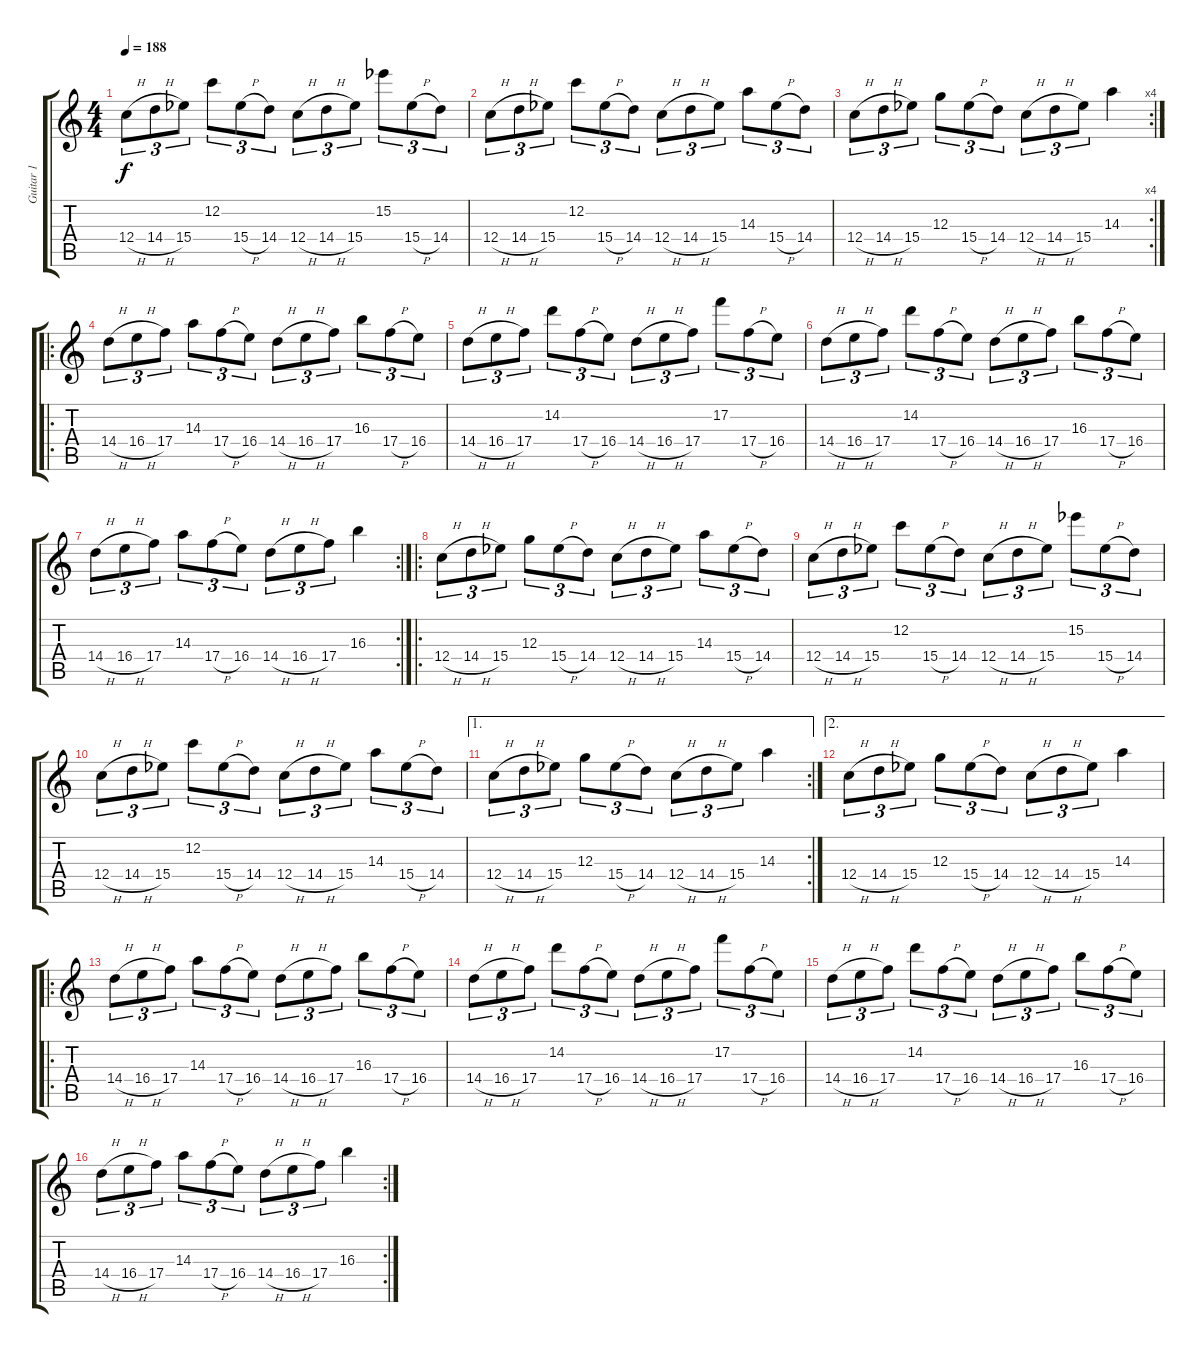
\track ("Guitar 1" "Guitar 1") {instrument overdrivenguitar}
\staff {score tabs}
\tuning (E4 C4 G3 C3 G2 C2) {hide}
\ts (4 4)
\tempo 188
\clef g2
\ks c
12.4{h}.8{tu (3 2) dy f} 14.4{h}.8{tu (3 2)} 15.4{acc b}.8{tu (3 2)} 12.2.8{tu (3 2)} 15.4{h acc b}.8{tu (3 2)} 14.4.8{tu (3 2)} 12.4{h}.8{tu (3 2)} 14.4{h}.8{tu (3 2)} 15.4{acc b}.8{tu (3 2)} 15.2{acc b}.8{tu (3 2)} 15.4{h acc b}.8{tu (3 2)} 14.4.8{tu (3 2)} |
12.4{h}.8{tu (3 2)} 14.4{h}.8{tu (3 2)} 15.4{acc b}.8{tu (3 2)} 12.2.8{tu (3 2)} 15.4{h acc b}.8{tu (3 2)} 14.4.8{tu (3 2)} 12.4{h}.8{tu (3 2)} 14.4{h}.8{tu (3 2)} 15.4{acc b}.8{tu (3 2)} 14.3.8{tu (3 2)} 15.4{h acc b}.8{tu (3 2)} 14.4.8{tu (3 2)} |
\rc 4
12.4{h}.8{tu (3 2)} 14.4{h}.8{tu (3 2)} 15.4{acc b}.8{tu (3 2)} 12.3.8{tu (3 2)} 15.4{h acc b}.8{tu (3 2)} 14.4.8{tu (3 2)} 12.4{h}.8{tu (3 2)} 14.4{h}.8{tu (3 2)} 15.4{acc b}.8{tu (3 2)} 14.3.4 |
\ro
14.4{h}.8{tu (3 2)} 16.4{h}.8{tu (3 2)} 17.4.8{tu (3 2)} 14.3.8{tu (3 2)} 17.4{h}.8{tu (3 2)} 16.4.8{tu (3 2)} 14.4{h}.8{tu (3 2)} 16.4{h}.8{tu (3 2)} 17.4.8{tu (3 2)} 16.3.8{tu (3 2)} 17.4{h}.8{tu (3 2)} 16.4.8{tu (3 2)} |
14.4{h}.8{tu (3 2)} 16.4{h}.8{tu (3 2)} 17.4.8{tu (3 2)} 14.2.8{tu (3 2)} 17.4{h}.8{tu (3 2)} 16.4.8{tu (3 2)} 14.4{h}.8{tu (3 2)} 16.4{h}.8{tu (3 2)} 17.4.8{tu (3 2)} 17.2.8{tu (3 2)} 17.4{h}.8{tu (3 2)} 16.4.8{tu (3 2)} |
14.4{h}.8{tu (3 2)} 16.4{h}.8{tu (3 2)} 17.4.8{tu (3 2)} 14.2.8{tu (3 2)} 17.4{h}.8{tu (3 2)} 16.4.8{tu (3 2)} 14.4{h}.8{tu (3 2)} 16.4{h}.8{tu (3 2)} 17.4.8{tu (3 2)} 16.3.8{tu (3 2)} 17.4{h}.8{tu (3 2)} 16.4.8{tu (3 2)} |
\rc 2
14.4{h}.8{tu (3 2)} 16.4{h}.8{tu (3 2)} 17.4.8{tu (3 2)} 14.3.8{tu (3 2)} 17.4{h}.8{tu (3 2)} 16.4.8{tu (3 2)} 14.4{h}.8{tu (3 2)} 16.4{h}.8{tu (3 2)} 17.4.8{tu (3 2)} 16.3.4 |
\ro
12.4{h}.8{tu (3 2)} 14.4{h}.8{tu (3 2)} 15.4{acc b}.8{tu (3 2)} 12.3.8{tu (3 2)} 15.4{h acc b}.8{tu (3 2)} 14.4.8{tu (3 2)} 12.4{h}.8{tu (3 2)} 14.4{h}.8{tu (3 2)} 15.4{acc b}.8{tu (3 2)} 14.3.8{tu (3 2)} 15.4{h acc b}.8{tu (3 2)} 14.4.8{tu (3 2)} |
12.4{h}.8{tu (3 2)} 14.4{h}.8{tu (3 2)} 15.4{acc b}.8{tu (3 2)} 12.2.8{tu (3 2)} 15.4{h acc b}.8{tu (3 2)} 14.4.8{tu (3 2)} 12.4{h}.8{tu (3 2)} 14.4{h}.8{tu (3 2)} 15.4{acc b}.8{tu (3 2)} 15.2{acc b}.8{tu (3 2)} 15.4{h acc b}.8{tu (3 2)} 14.4.8{tu (3 2)} |
12.4{h}.8{tu (3 2)} 14.4{h}.8{tu (3 2)} 15.4{acc b}.8{tu (3 2)} 12.2.8{tu (3 2)} 15.4{h acc b}.8{tu (3 2)} 14.4.8{tu (3 2)} 12.4{h}.8{tu (3 2)} 14.4{h}.8{tu (3 2)} 15.4{acc b}.8{tu (3 2)} 14.3.8{tu (3 2)} 15.4{h acc b}.8{tu (3 2)} 14.4.8{tu (3 2)} |
\ae 1
\rc 2
12.4{h}.8{tu (3 2)} 14.4{h}.8{tu (3 2)} 15.4{acc b}.8{tu (3 2)} 12.3.8{tu (3 2)} 15.4{h acc b}.8{tu (3 2)} 14.4.8{tu (3 2)} 12.4{h}.8{tu (3 2)} 14.4{h}.8{tu (3 2)} 15.4{acc b}.8{tu (3 2)} 14.3.4 |
\ae 2
12.4{h}.8{tu (3 2)} 14.4{h}.8{tu (3 2)} 15.4{acc b}.8{tu (3 2)} 12.3.8{tu (3 2)} 15.4{h acc b}.8{tu (3 2)} 14.4.8{tu (3 2)} 12.4{h}.8{tu (3 2)} 14.4{h}.8{tu (3 2)} 15.4{acc b}.8{tu (3 2)} 14.3.4 |
\ro
14.4{h}.8{tu (3 2)} 16.4{h}.8{tu (3 2)} 17.4.8{tu (3 2)} 14.3.8{tu (3 2)} 17.4{h}.8{tu (3 2)} 16.4.8{tu (3 2)} 14.4{h}.8{tu (3 2)} 16.4{h}.8{tu (3 2)} 17.4.8{tu (3 2)} 16.3.8{tu (3 2)} 17.4{h}.8{tu (3 2)} 16.4.8{tu (3 2)} |
14.4{h}.8{tu (3 2)} 16.4{h}.8{tu (3 2)} 17.4.8{tu (3 2)} 14.2.8{tu (3 2)} 17.4{h}.8{tu (3 2)} 16.4.8{tu (3 2)} 14.4{h}.8{tu (3 2)} 16.4{h}.8{tu (3 2)} 17.4.8{tu (3 2)} 17.2.8{tu (3 2)} 17.4{h}.8{tu (3 2)} 16.4.8{tu (3 2)} |
14.4{h}.8{tu (3 2)} 16.4{h}.8{tu (3 2)} 17.4.8{tu (3 2)} 14.2.8{tu (3 2)} 17.4{h}.8{tu (3 2)} 16.4.8{tu (3 2)} 14.4{h}.8{tu (3 2)} 16.4{h}.8{tu (3 2)} 17.4.8{tu (3 2)} 16.3.8{tu (3 2)} 17.4{h}.8{tu (3 2)} 16.4.8{tu (3 2)} |
\rc 2
14.4{h}.8{tu (3 2)} 16.4{h}.8{tu (3 2)} 17.4.8{tu (3 2)} 14.3.8{tu (3 2)} 17.4{h}.8{tu (3 2)} 16.4.8{tu (3 2)} 14.4{h}.8{tu (3 2)} 16.4{h}.8{tu (3 2)} 17.4.8{tu (3 2)} 16.3.4
